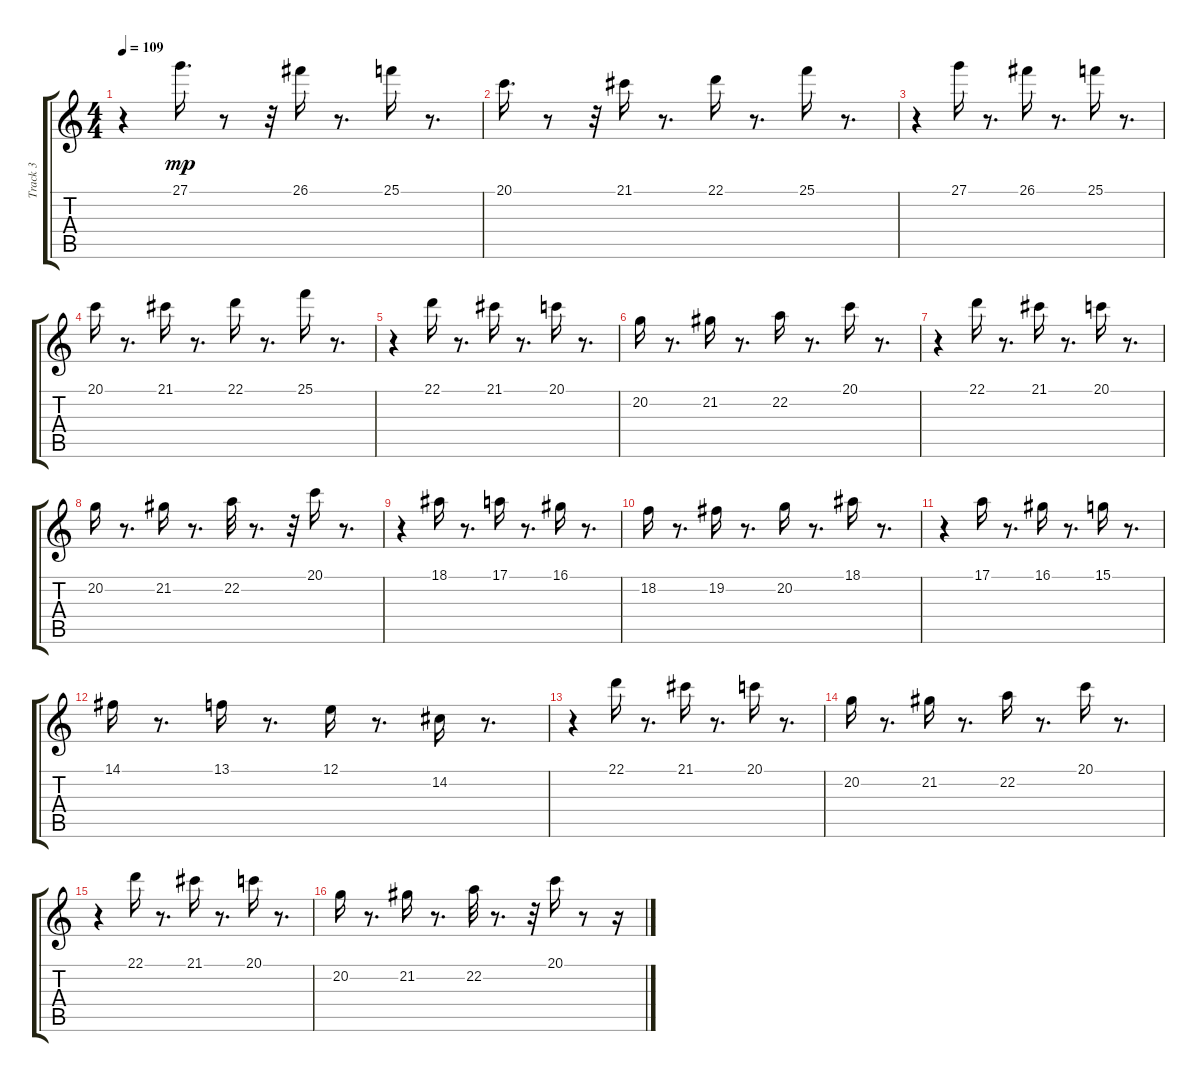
\track ("Track 3" "Track 3") {instrument fx4atmosphere}
\staff {score tabs}
\tuning (E4 B3 G3 D3 A2 E2) {hide}
\ts (4 4)
\tempo 109
\clef g2
\ks c
r.4{dy mp} 27.1.16{d} r.8 r.32 26.1.16 r.8{d} 25.1.16 r.8{d} |
20.1.16{d} r.8 r.32 21.1.16 r.8{d} 22.1.16 r.8{d} 25.1.16 r.8{d} |
r.4 27.1.16 r.8{d} 26.1.16 r.8{d} 25.1.16 r.8{d} |
20.1.16 r.8{d} 21.1.16 r.8{d} 22.1.16 r.8{d} 25.1.16 r.8{d} |
r.4 22.1.16 r.8{d} 21.1.16 r.8{d} 20.1.16 r.8{d} |
20.2.16 r.8{d} 21.2.16 r.8{d} 22.2.16 r.8{d} 20.1.16 r.8{d} |
r.4 22.1.16 r.8{d} 21.1.16 r.8{d} 20.1.16 r.8{d} |
20.2.16 r.8{d} 21.2.16 r.8{d} 22.2.32 r.8{d} r.32 20.1.16 r.8{d} |
r.4 18.1.16 r.8{d} 17.1.16 r.8{d} 16.1.16 r.8{d} |
18.2.16 r.8{d} 19.2.16 r.8{d} 20.2.16 r.8{d} 18.1.16 r.8{d} |
r.4 17.1.16 r.8{d} 16.1.16 r.8{d} 15.1.16 r.8{d} |
14.1.16 r.8{d} 13.1.16 r.8{d} 12.1.16 r.8{d} 14.2.16 r.8{d} |
r.4 22.1.16 r.8{d} 21.1.16 r.8{d} 20.1.16 r.8{d} |
20.2.16 r.8{d} 21.2.16 r.8{d} 22.2.16 r.8{d} 20.1.16 r.8{d} |
r.4 22.1.16 r.8{d} 21.1.16 r.8{d} 20.1.16 r.8{d} |
20.2.16 r.8{d} 21.2.16 r.8{d} 22.2.32 r.8{d} r.32 20.1.16 r.8 r.16
